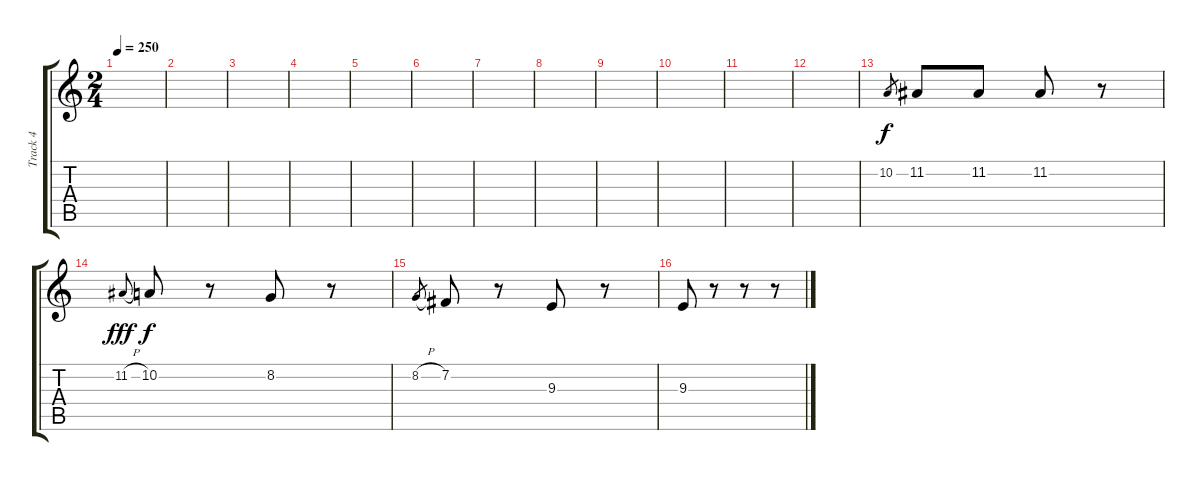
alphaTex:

\track ("Track 4" "Track 4") {instrument trumpet}
\staff {score tabs}
\tuning (E4 B3 G3 D3 A2 E2) {hide}
\ts (2 4)
\tempo 250
\clef g2
\ks c
|
|
|
|
|
|
|
|
|
|
|
|
10.2.8{gr} 11.2.8 11.2.8 11.2.8 r.8 |
11.2{h}.8{gr onbeat dy fff} 10.2.8{dy f} r.8 8.2.8 r.8 |
8.2{h}.8{gr} 7.2.8 r.8 9.3.8 r.8 |
9.3.8 r.8 r.8 r.8
